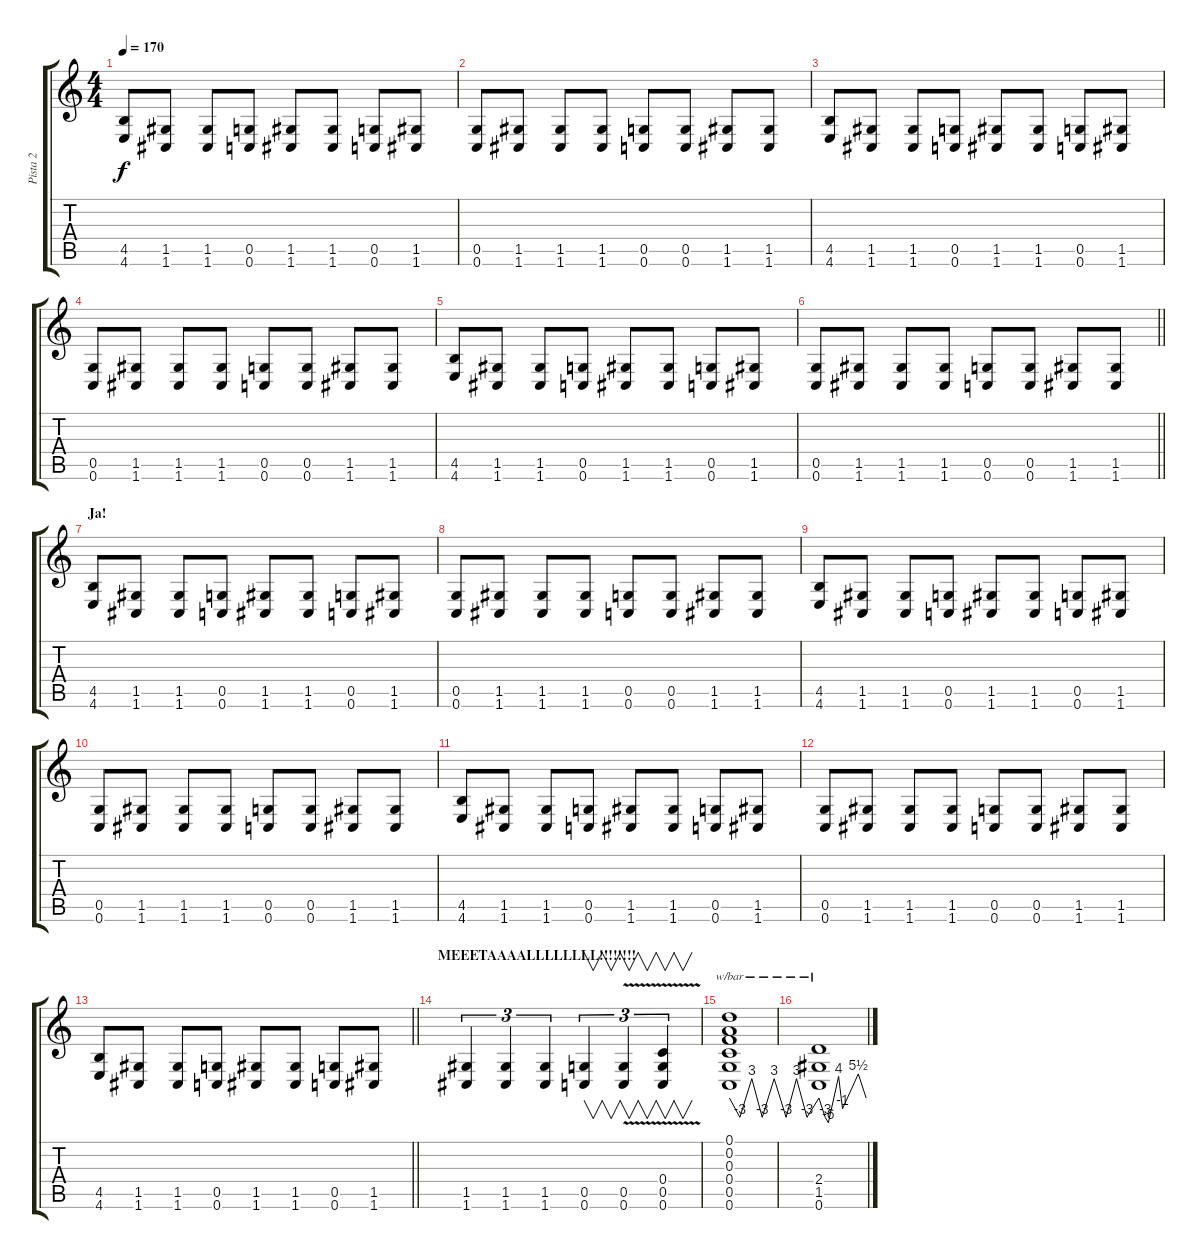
\track ("Pista 2" "Pista 2") {instrument distortionguitar}
\staff {score tabs}
\tuning (D4 A3 F3 C3 G2 C2) {hide}
\ts (4 4)
\tempo 170
\clef g2
\ks c
(4.5 4.6).8{dy f} (1.5 1.6).8 (1.5 1.6).8 (0.5 0.6).8 (1.5 1.6).8 (1.5 1.6).8 (0.5 0.6).8 (1.5 1.6).8 |
(0.5 0.6).8 (1.5 1.6).8 (1.5 1.6).8 (1.5 1.6).8 (0.5 0.6).8 (0.5 0.6).8 (1.5 1.6).8 (1.5 1.6).8 |
(4.5 4.6).8 (1.5 1.6).8 (1.5 1.6).8 (0.5 0.6).8 (1.5 1.6).8 (1.5 1.6).8 (0.5 0.6).8 (1.5 1.6).8 |
(0.5 0.6).8 (1.5 1.6).8 (1.5 1.6).8 (1.5 1.6).8 (0.5 0.6).8 (0.5 0.6).8 (1.5 1.6).8 (1.5 1.6).8 |
(4.5 4.6).8 (1.5 1.6).8 (1.5 1.6).8 (0.5 0.6).8 (1.5 1.6).8 (1.5 1.6).8 (0.5 0.6).8 (1.5 1.6).8 |
\barLineRight lightlight
(0.5 0.6).8 (1.5 1.6).8 (1.5 1.6).8 (1.5 1.6).8 (0.5 0.6).8 (0.5 0.6).8 (1.5 1.6).8 (1.5 1.6).8 |
\section ("" "Ja!")
(4.5 4.6).8 (1.5 1.6).8 (1.5 1.6).8 (0.5 0.6).8 (1.5 1.6).8 (1.5 1.6).8 (0.5 0.6).8 (1.5 1.6).8 |
(0.5 0.6).8 (1.5 1.6).8 (1.5 1.6).8 (1.5 1.6).8 (0.5 0.6).8 (0.5 0.6).8 (1.5 1.6).8 (1.5 1.6).8 |
(4.5 4.6).8 (1.5 1.6).8 (1.5 1.6).8 (0.5 0.6).8 (1.5 1.6).8 (1.5 1.6).8 (0.5 0.6).8 (1.5 1.6).8 |
(0.5 0.6).8 (1.5 1.6).8 (1.5 1.6).8 (1.5 1.6).8 (0.5 0.6).8 (0.5 0.6).8 (1.5 1.6).8 (1.5 1.6).8 |
(4.5 4.6).8 (1.5 1.6).8 (1.5 1.6).8 (0.5 0.6).8 (1.5 1.6).8 (1.5 1.6).8 (0.5 0.6).8 (1.5 1.6).8 |
(0.5 0.6).8 (1.5 1.6).8 (1.5 1.6).8 (1.5 1.6).8 (0.5 0.6).8 (0.5 0.6).8 (1.5 1.6).8 (1.5 1.6).8 |
\barLineRight lightlight
(4.5 4.6).8 (1.5 1.6).8 (1.5 1.6).8 (0.5 0.6).8 (1.5 1.6).8 (1.5 1.6).8 (0.5 0.6).8 (1.5 1.6).8 |
\section ("" "MEEETAAAALLLLLLLL!!!!!!!!")
(1.5 1.6).4{tu (3 2)} (1.5 1.6).4{tu (3 2)} (1.5 1.6).4{tu (3 2)} (0.5 0.6).4{v tu (3 2)} (0.5{v} 0.6{v}).4{v tu (3 2)} (0.4{v} 0.5 0.6{v}).4{v tu (3 2)} |
(0.1 0.2 0.3 0.4 0.5 0.6).1{tbe (custom default 0 0 7 -12 15 12 22 -12 30 12 38 -12 45 12 52 -12 60 0)} |
(2.4 1.5 0.6).1{tbe (custom default 0 0 8 -12 12 -24 25 16 30 -4 50 22 60 0)}
